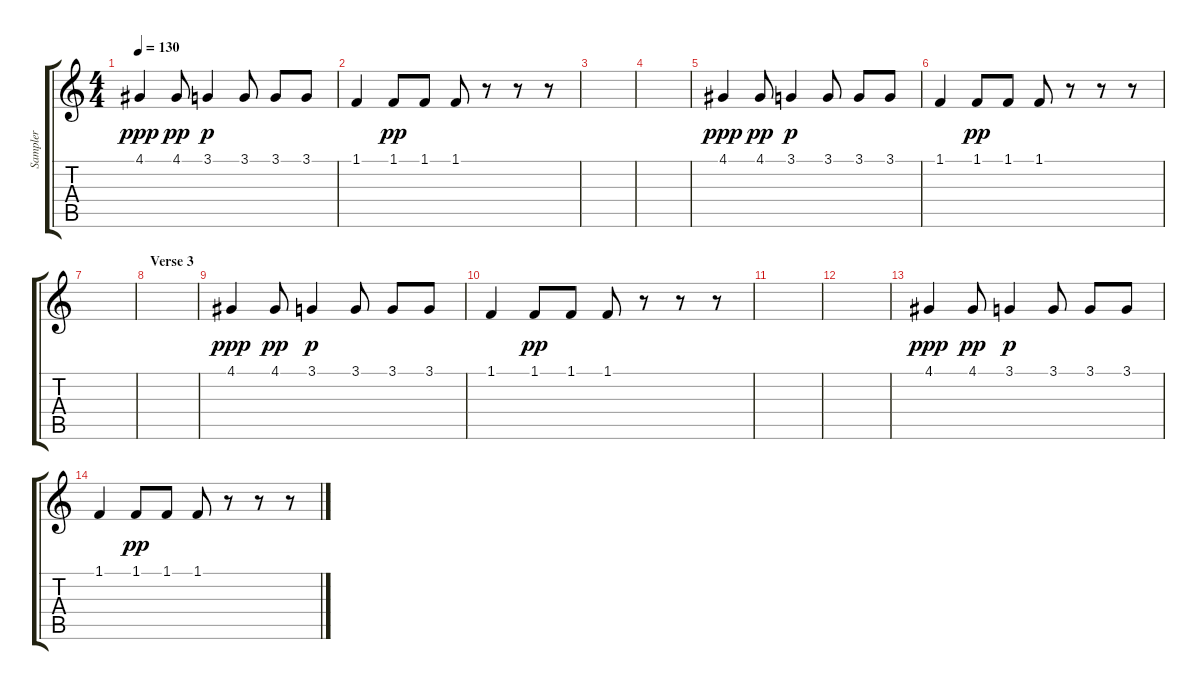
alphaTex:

\track ("Sampler" "Sampler") {instrument vibraphone}
\staff {score tabs}
\tuning (E4 B3 G3 D3 A2 E2) {hide}
\ts (4 4)
\tempo 130
\clef g2
\ks c
4.1.4{dy ppp} 4.1.8{dy pp} 3.1.4{dy p} 3.1.8 3.1.8 3.1.8 |
1.1.4 1.1.8{dy pp} 1.1.8 1.1.8 r.8 r.8 r.8 |
|
|
4.1.4{dy ppp} 4.1.8{dy pp} 3.1.4{dy p} 3.1.8 3.1.8 3.1.8 |
1.1.4 1.1.8{dy pp} 1.1.8 1.1.8 r.8 r.8 r.8 |
|
\section ("" "Verse 3")
|
4.1.4{dy ppp} 4.1.8{dy pp} 3.1.4{dy p} 3.1.8 3.1.8 3.1.8 |
1.1.4 1.1.8{dy pp} 1.1.8 1.1.8 r.8 r.8 r.8 |
|
|
4.1.4{dy ppp} 4.1.8{dy pp} 3.1.4{dy p} 3.1.8 3.1.8 3.1.8 |
1.1.4 1.1.8{dy pp} 1.1.8 1.1.8 r.8 r.8 r.8
